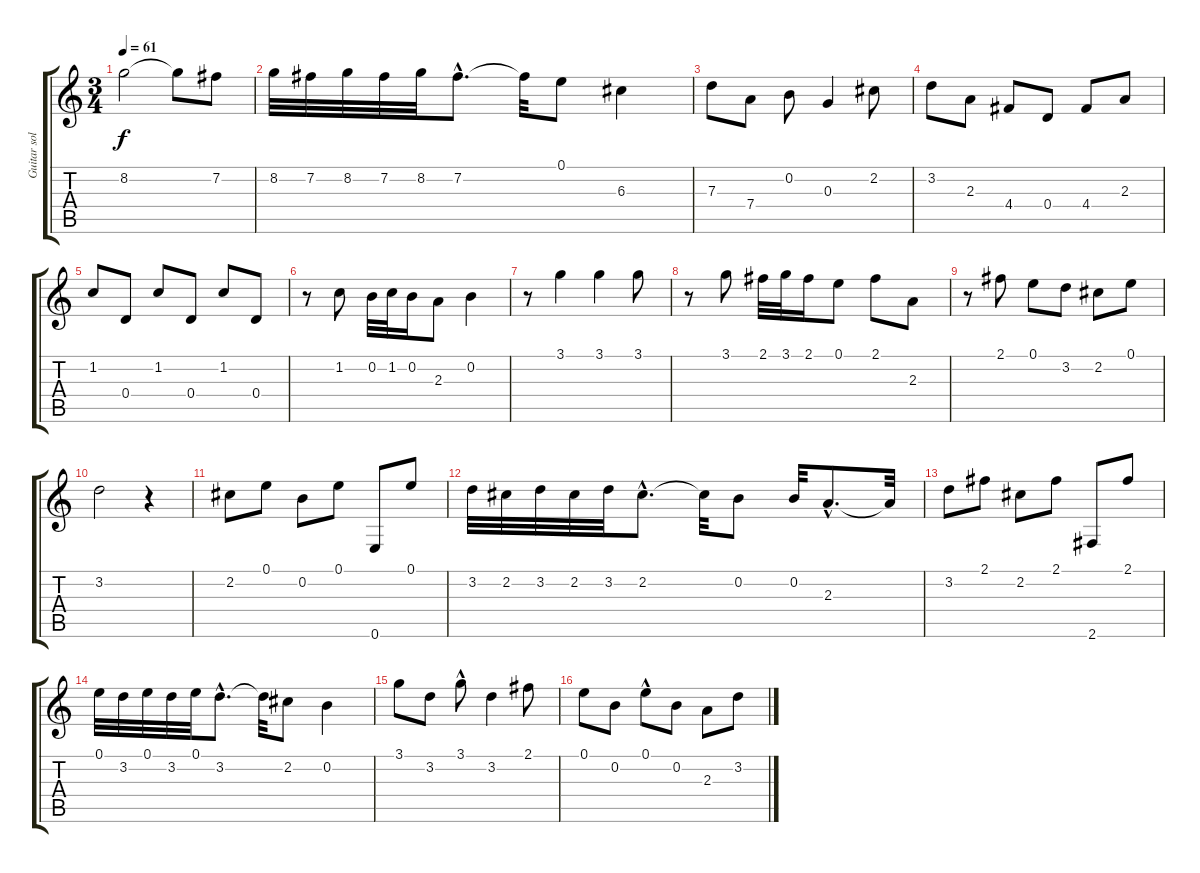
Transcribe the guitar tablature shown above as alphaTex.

\track ("Guitar solo" "Guitar sol") {instrument acousticguitarnylon}
\staff {score tabs}
\tuning (E4 B3 G3 D3 A2 E2) {hide}
\ts (3 4)
\tempo 61
\clef g2
\ks c
8.2.2{dy f} 8.2{t}.8 7.2.8 |
8.2.32 7.2.32 8.2.32 7.2.32 8.2.32 7.2{hac}.8{d} 7.2{t}.32 0.1.8 6.3.4 |
7.3.8 7.4.8 0.2.8 0.3.4 2.2.8 |
3.2.8 2.3.8 4.4.8 0.4.8 4.4.8 2.3.8 |
1.2.8 0.4.8 1.2.8 0.4.8 1.2.8 0.4.8 |
r.8 1.2.8 0.2.32 1.2.32 0.2.16 2.3.8 0.2.4 |
r.8 3.1.4 3.1.4 3.1.8 |
r.8 3.1.8 2.1.32 3.1.32 2.1.16 0.1.8 2.1.8 2.3.8 |
r.8 2.1.8 0.1.8 3.2.8 2.2.8 0.1.8 |
3.2.2 r.4 |
2.2.8 0.1.8 0.2.8 0.1.8 0.6.8 0.1.8 |
3.2.32 2.2.32 3.2.32 2.2.32 3.2.32 2.2{hac}.8{d} 2.2{t}.32 0.2.8 0.2.32 2.3{hac}.8{d} 2.3{t}.32 |
3.2.8 2.1.8 2.2.8 2.1.8 2.6.8 2.1.8 |
0.1.32 3.2.32 0.1.32 3.2.32 0.1.32 3.2{hac}.8{d} 3.2{t}.32 2.2.8 0.2.4 |
3.1.8 3.2.8 3.1{hac}.8 3.2.4 2.1.8 |
0.1.8 0.2.8 0.1{hac}.8 0.2.8 2.3.8 3.2.8
